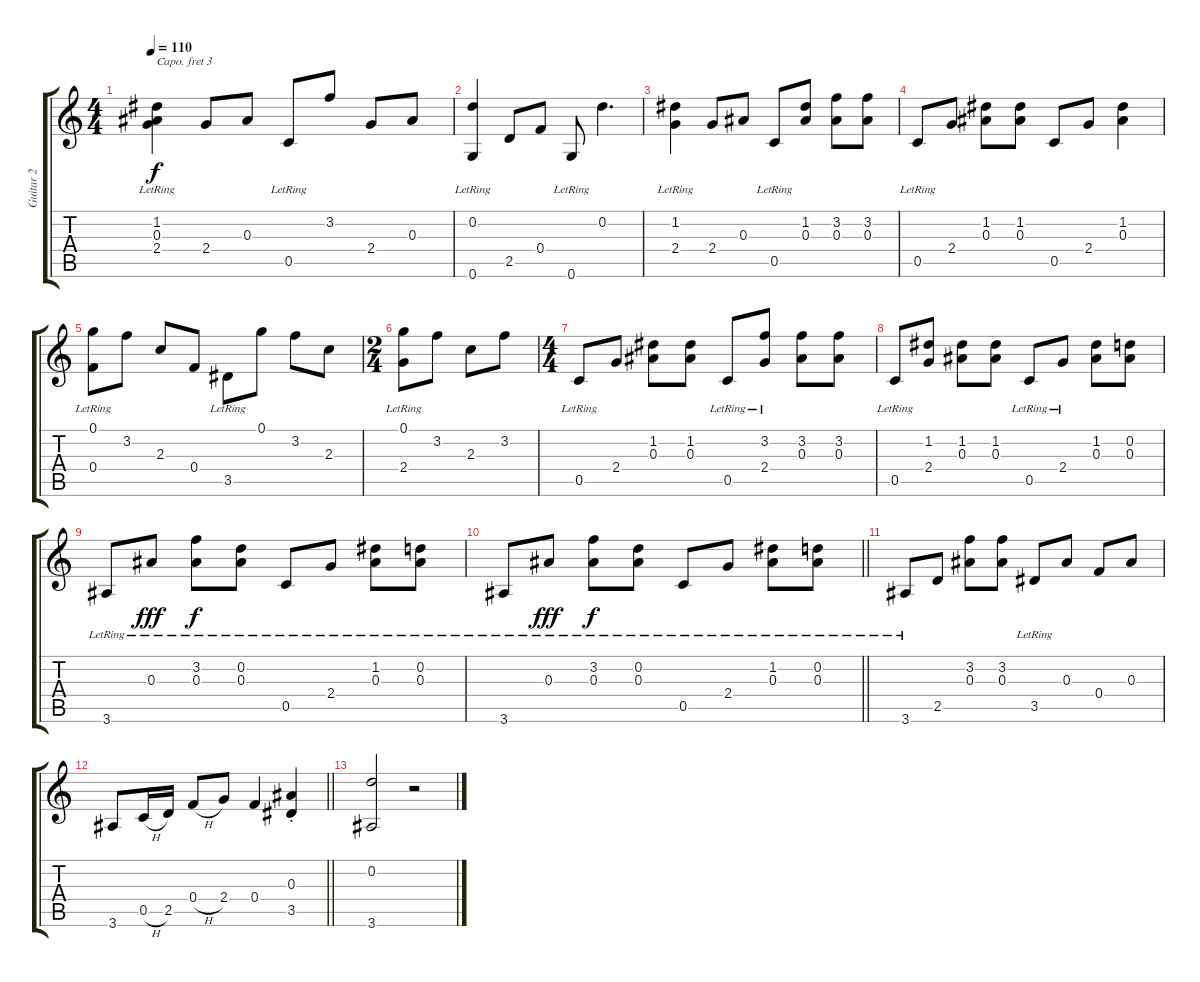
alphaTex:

\track ("Guitar 2" "Guitar 2") {instrument acousticguitarsteel}
\staff {score tabs}
\capo 3
\tuning (E4 B3 G3 D3 A2 E2) {hide}
\ts (4 4)
\tempo 110
\clef g2
\ks c
(1.2{lr} 0.3{lr} 2.4{lr}).4{dy f} 2.4.8 0.3.8 0.5{lr}.8 3.2.8 2.4.8 0.3.8 |
(0.2 0.6{lr}).4 2.5.8 0.4.8 0.6{lr}.8 0.2.4{d} |
(1.2{lr} 2.4{lr}).4 2.4.8 0.3.8 0.5{lr}.8 (1.2 0.3).8 (3.2 0.3).8 (3.2 0.3).8 |
0.5{lr}.8 2.4.8 (1.2 0.3).8 (1.2 0.3).8 0.5.8 2.4.8 (1.2 0.3).4 |
(0.1{lr} 0.4{lr}).8{volume 10} 3.2.8 2.3.8 0.4.8 3.5{lr}.8 0.1.8 3.2.8 2.3.8 |
\ts (2 4)
(0.1{lr} 2.4{lr}).8 3.2.8 2.3.8 3.2.8 |
\ts (4 4)
0.5{lr}.8 2.4.8 (1.2 0.3).8 (1.2 0.3).8 0.5{lr}.8 (3.2 2.4{lr}).8 (3.2 0.3).8 (3.2 0.3).8 |
0.5{lr}.8 (1.2 2.4).8 (1.2 0.3).8 (1.2 0.3).8 0.5{lr}.8 2.4{lr}.8 (1.2 0.3).8 (0.2 0.3).8 |
3.6{lr}.8 0.3{lr}.8{dy fff} (3.2{lr} 0.3{lr}).8{dy f} (0.2{lr} 0.3{lr}).8 0.5{lr}.8 2.4{lr}.8 (1.2{lr} 0.3{lr}).8 (0.2{lr} 0.3{lr}).8 |
\barLineRight lightlight
3.6{lr}.8 0.3{lr}.8{dy fff} (3.2{lr} 0.3{lr}).8{dy f} (0.2{lr} 0.3{lr}).8 0.5{lr}.8 2.4{lr}.8 (1.2{lr} 0.3{lr}).8 (0.2{lr} 0.3{lr}).8 |
3.6{lr}.8 2.5.8 (3.2 0.3).8 (3.2 0.3).8 3.5{lr}.8 0.3.8 0.4.8 0.3.8 |
\barLineRight lightlight
3.6.8 0.5{h}.16 2.5.16 0.4{h}.8 2.4.8 0.4.4 (0.3{st} 3.5{st}).4 |
(0.2 3.6).2 r.2
